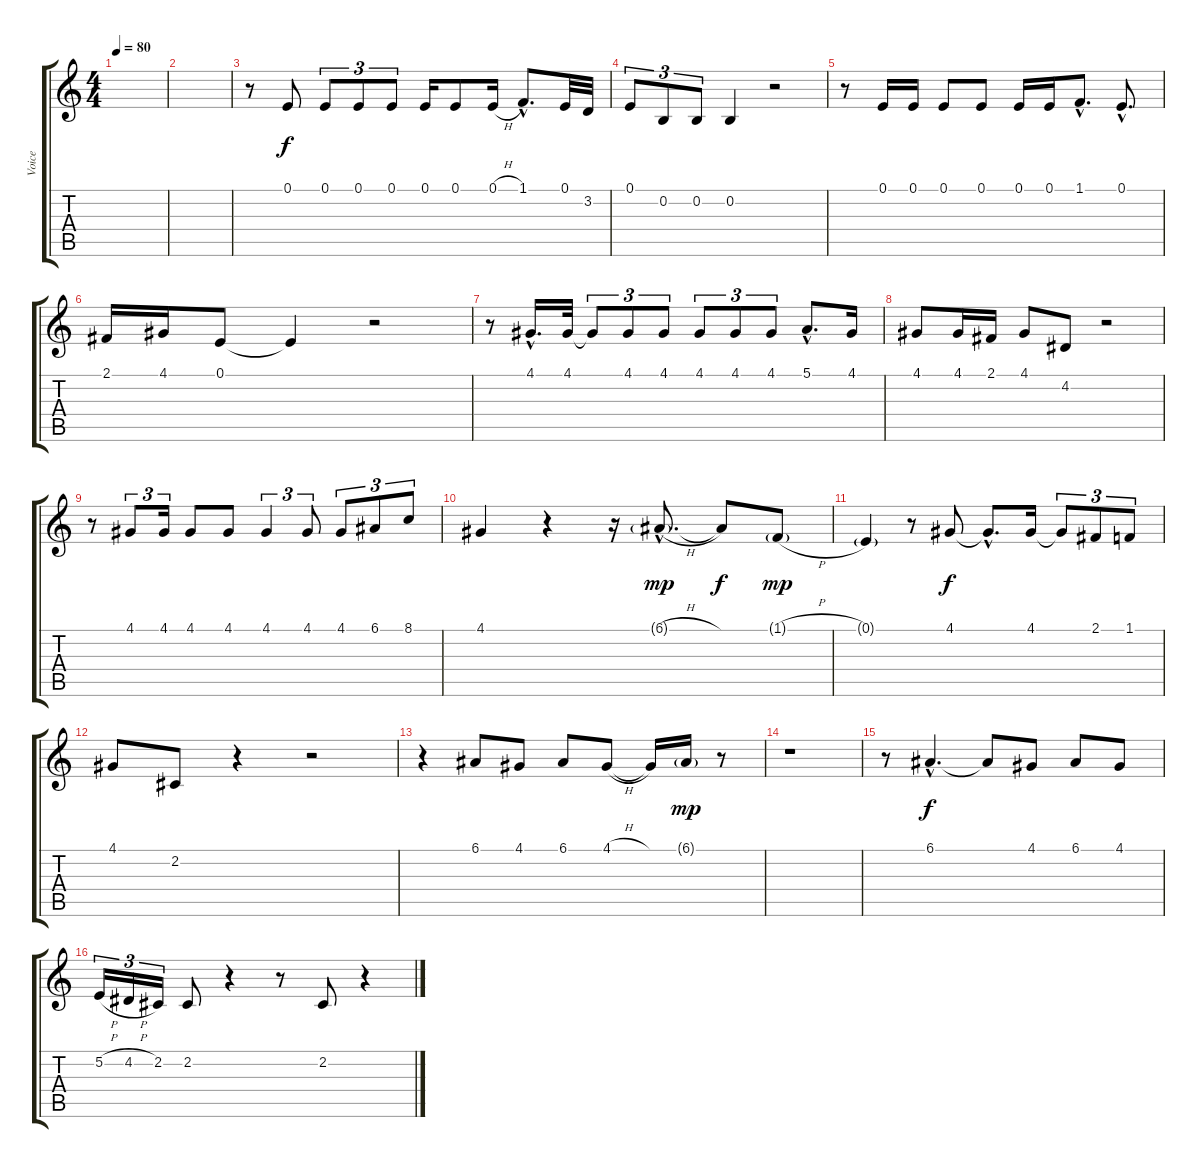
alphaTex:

\track ("Voice" "Voice") {instrument lead2sawtooth}
\staff {score tabs}
\tuning (E4 B3 G3 D3 A2 E2) {hide}
\ts (4 4)
\tempo 80
\clef g2
\ks c
|
|
r.8 0.1.8 0.1.8{tu (3 2)} 0.1.8{tu (3 2)} 0.1.8{tu (3 2)} 0.1.16 0.1.8 0.1{h}.16 1.1{hac}.8{d} 0.1.32 3.2.32 |
0.1.8{tu (3 2)} 0.2.8{tu (3 2)} 0.2.8{tu (3 2)} 0.2.4 r.2 |
r.8 0.1.16 0.1.16 0.1.8 0.1.8 0.1.16 0.1.16 1.1{hac}.8{d} 0.1{hac}.8{d} |
2.1.16 4.1.16 0.1.8 0.1{t}.4 r.2 |
r.8 4.1{hac}.16{d} 4.1.32 4.1{t}.8{tu (3 2)} 4.1.8{tu (3 2)} 4.1.8{tu (3 2)} 4.1.8{tu (3 2)} 4.1.8{tu (3 2)} 4.1.8{tu (3 2)} 5.1{hac}.8{d} 4.1.16 |
4.1.8 4.1.16 2.1.16 4.1.8 4.2.8 r.2 |
r.8 4.1.8{tu (3 2)} 4.1.16{tu (3 2)} 4.1.8 4.1.8 4.1.4{tu (3 2)} 4.1.8{tu (3 2)} 4.1.8{tu (3 2)} 6.1.8{tu (3 2)} 8.1.8{tu (3 2)} |
4.1.4 r.4 r.16 6.1{h g hac}.8{d dy mp} 6.1{t}.8{dy f} 1.1{h g}.8{dy mp} |
0.1{g}.4 r.8 4.1.8{dy f} 4.1{hac t}.8{d} 4.1.16 4.1{t}.8{tu (3 2)} 2.1.8{tu (3 2)} 1.1.8{tu (3 2)} |
4.1.8 2.2.8 r.4 r.2 |
r.4 6.1.8 4.1.8 6.1.8 4.1{h}.8 4.1{t}.16 6.1{g}.16{dy mp} r.8 |
r.1 |
r.8 6.1{hac}.4{d dy f} 6.1{t}.8 4.1.8 6.1.8 4.1.8 |
5.2{h}.16{tu (3 2)} 4.2{h}.16{tu (3 2)} 2.2.16{tu (3 2)} 2.2.8 r.4 r.8 2.2.8 r.4
